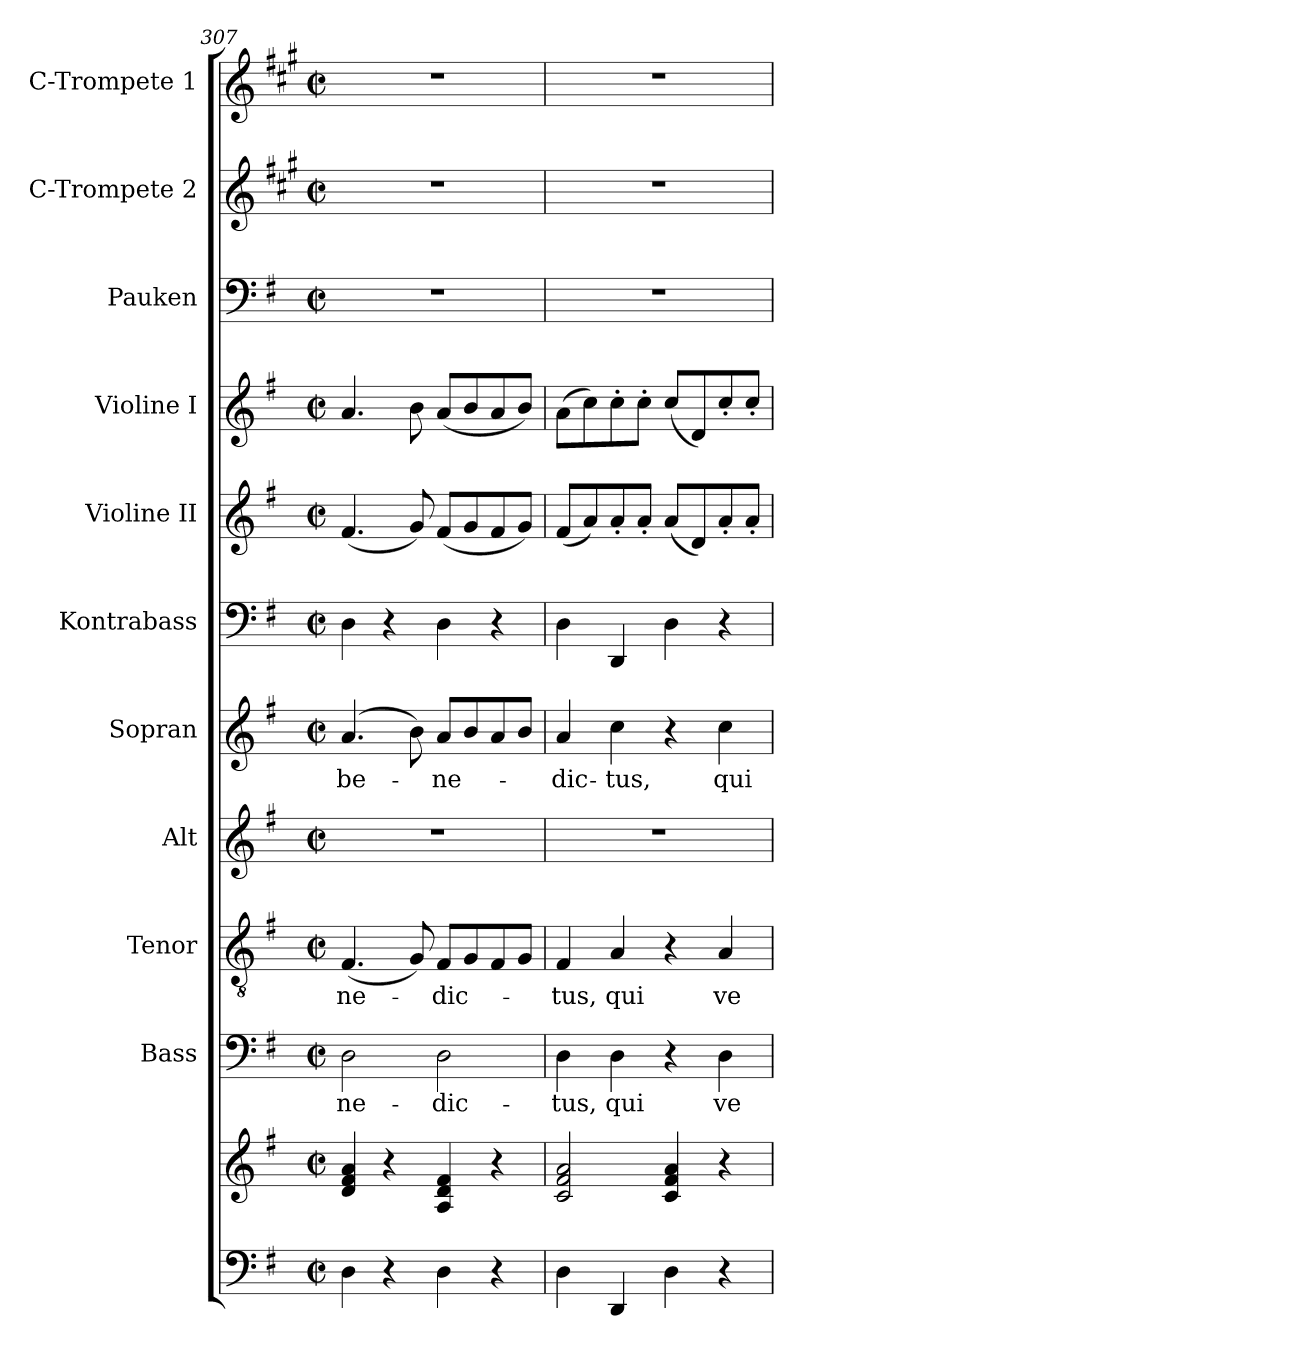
**kern	**kern	**kern	**text	**kern	**text	**kern	**kern	**text	**kern	**kern	**kern	**kern	**kern	**kern
*part11	*part11	*part10	*part10	*part9	*part9	*part8	*part7	*part7	*part6	*part5	*part4	*part3	*part2	*part1
*staff12	*staff11	*staff10	*staff10	*staff9	*staff9	*staff8	*staff7	*staff7	*staff6	*staff5	*staff4	*staff3	*staff2	*staff1
*	*	*I"Bass	*	*I"Tenor	*	*I"Alt	*I"Sopran	*	*I"Kontrabass	*I"Violine II	*I"Violine I	*I"Pauken	*I"C-Trompete 2	*I"C-Trompete 1
*	*	*I'B.	*	*I'T.	*	*I'A.	*I'S.	*	*I'Kb.	*I'Vl. II	*I'Vl. I	*I'Pk.	*I'C Trp. 2	*I'C Trp. 1
*clefF4	*clefG2	*clefF4	*	*clefGv2	*	*clefG2	*clefG2	*	*clefF4	*clefG2	*clefG2	*clefF4	*clefG2	*clefG2
*	*	*	*	*	*	*	*	*	*ITrd7c12	*	*	*	*ITrd1c2	*ITrd1c2
*k[f#]	*k[f#]	*k[f#]	*	*k[f#]	*	*k[f#]	*k[f#]	*	*k[f#]	*k[f#]	*k[f#]	*k[f#]	*k[f#]	*k[f#]
*G:	*G:	*G:	*	*G:	*	*G:	*G:	*	*G:	*G:	*G:	*G:	*G:	*G:
*M2/2	*M2/2	*M2/2	*	*M2/2	*	*M2/2	*M2/2	*	*M2/2	*M2/2	*M2/2	*M2/2	*M2/2	*M2/2
*met(c|)	*met(c|)	*met(c|)	*	*met(c|)	*	*met(c|)	*met(c|)	*	*met(c|)	*met(c|)	*met(c|)	*met(c|)	*met(c|)	*met(c|)
=307	=307	=307	=307	=307	=307	=307	=307	=307	=307	=307	=307	=307	=307	=307
!	!	!	!LO:LY:b	!	!LO:LY:b	!	!	!LO:LY:b	!	!	!	!	!	!
4D\	4d/ 4f#/ 4a/	2D\	-ne-	(<4.F#/	-ne-	1r	(4.a/	be-	4DD\	(<4.f#/	4.a/	1r	1r	1r
4r	4r	.	.	.	.	.	.	.	4r	.	.	.	.	.
.	.	.	.	8G/)	.	.	8b\)	.	.	8g/)	8b\	.	.	.
!	!	!	!LO:LY:b	!	!LO:LY:b	!	!	!LO:LY:b	!	!	!	!	!	!
4D\	4A/ 4d/ 4f#/	2D\	-dic-	8F#/L	-dic-	.	8a/L	-ne-	4DD\	(<8f#/L	(<8a/L	.	.	.
.	.	.	.	8G/	.	.	8b/	.	.	8g/	8b/	.	.	.
4r	4r	.	.	8F#/	.	.	8a/	.	4r	8f#/	8a/	.	.	.
.	.	.	.	8G/J	.	.	8b/J	.	.	8g/J)	8b/J)	.	.	.
!!LO:PB:g=z
=308	=308	=308	=308	=308	=308	=308	=308	=308	=308	=308	=308	=308	=308	=308
!	!	!	!LO:LY:b	!	!LO:LY:b	!	!	!LO:LY:b	!	!	!	!	!	!
4D\	2c/ 2f#/ 2a/	4D\	-tus,	4F#/	-tus,	1r	4a/	-dic-	4DD\	(<8f#/L	(>8a\L	1r	1r	1r
.	.	.	.	.	.	.	.	.	.	8a/)	8cc\)	.	.	.
!	!	!	!LO:LY:b	!	!LO:LY:b	!	!	!LO:LY:b	!	!	!	!	!	!
4DD/	.	4D\	qui	4A/	qui	.	4cc\	-tus,	4DDD/	8a'</	8cc'>\	.	.	.
.	.	.	.	.	.	.	.	.	.	8a'</J	8cc'>\J	.	.	.
4D\	4c/ 4f#/ 4a/	4r	.	4r	.	.	4r	.	4DD\	(<8a/L	(<8cc/L	.	.	.
.	.	.	.	.	.	.	.	.	.	8d/)	8d/)	.	.	.
!	!	!	!LO:LY:b	!	!LO:LY:b	!	!	!LO:LY:b	!	!	!	!	!	!
4r	4r	4D\	ve-	4A/	ve-	.	4cc\	qui	4r	8a'</	8cc'</	.	.	.
.	.	.	.	.	.	.	.	.	.	8a'</J	8cc'</J	.	.	.
=	=	=	=	=	=	=	=	=	=	=	=	=	=	=
*-	*-	*-	*-	*-	*-	*-	*-	*-	*-	*-	*-	*-	*-	*-
